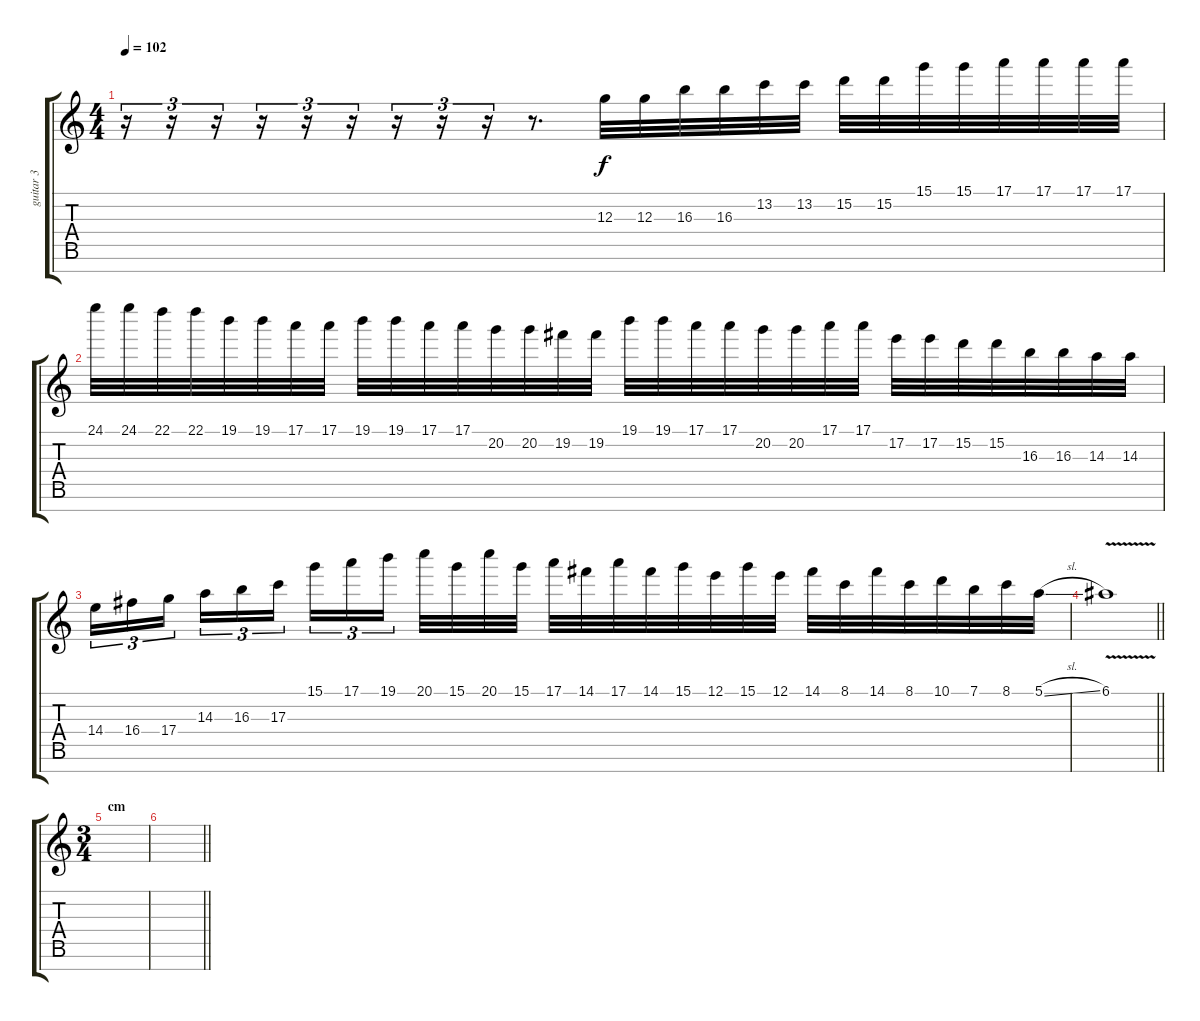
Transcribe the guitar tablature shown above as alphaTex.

\track ("guitar 3" "guitar 3") {instrument acousticguitarsteel}
\staff {score tabs}
\tuning (E4 B3 G3 D3 A2 E2 B1) {hide}
\ts (4 4)
\tempo 102
\clef g2
\ks c
r.16{tu (3 2) dy f} r.16{tu (3 2)} r.16{tu (3 2)} r.16{tu (3 2)} r.16{tu (3 2)} r.16{tu (3 2)} r.16{tu (3 2)} r.16{tu (3 2)} r.16{tu (3 2)} r.8{d} 12.3.32 12.3.32 16.3.32 16.3.32 13.2.32 13.2.32 15.2.32 15.2.32 15.1.32 15.1.32 17.1.32 17.1.32 17.1.32 17.1.32 |
24.1.32 24.1.32 22.1.32 22.1.32 19.1.32 19.1.32 17.1.32 17.1.32 19.1.32 19.1.32 17.1.32 17.1.32 20.2.32 20.2.32 19.2.32 19.2.32 19.1.32 19.1.32 17.1.32 17.1.32 20.2.32 20.2.32 17.1.32 17.1.32 17.2.32 17.2.32 15.2.32 15.2.32 16.3.32 16.3.32 14.3.32 14.3.32 |
14.4.16{tu (3 2)} 16.4.16{tu (3 2)} 17.4.16{tu (3 2) beam splitsecondary} 14.3.16{tu (3 2)} 16.3.16{tu (3 2)} 17.3.16{tu (3 2)} 15.1.16{tu (3 2)} 17.1.16{tu (3 2)} 19.1.16{tu (3 2) beam splitsecondary} 20.1.32 15.1.32 20.1.32 15.1.32 17.1.32 14.1.32 17.1.32 14.1.32 15.1.32 12.1.32 15.1.32 12.1.32 14.1.32 8.1.32 14.1.32 8.1.32 10.1.32 7.1.32 8.1.32 5.1{sl}.32 |
\barLineRight lightlight
6.1{v}.1 |
\ts (3 4)
\section ("" "cm")
|
\barLineRight lightlight
